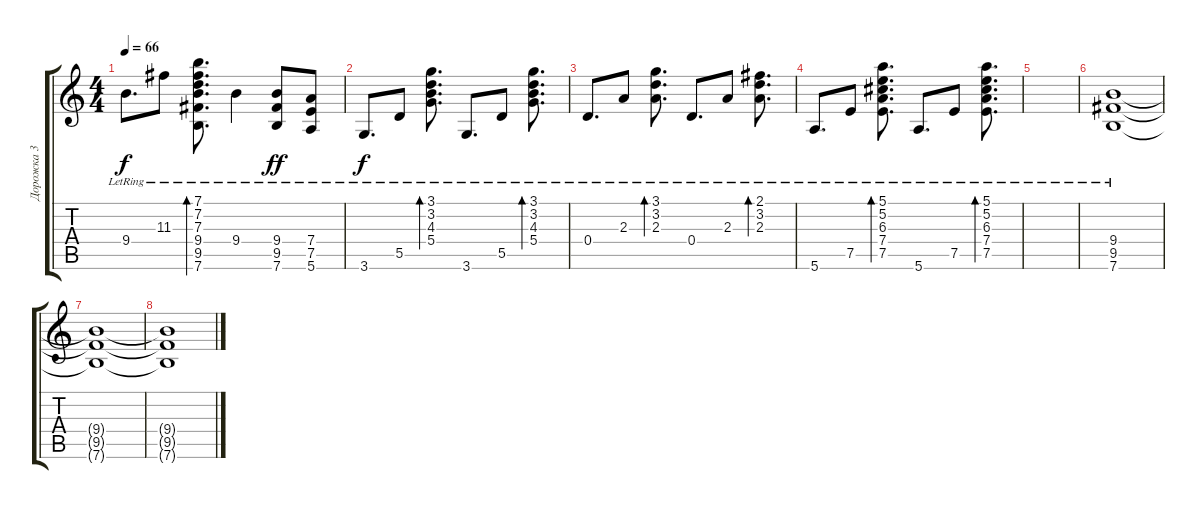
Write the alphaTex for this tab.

\track ("Дорожка 3" "Дорожка 3") {instrument electricguitarclean}
\staff {score tabs}
\tuning (E4 B3 G3 D3 A2 E2) {hide}
\ts (4 4)
\tempo 66
\clef g2
\ks c
9.4{lr}.8{d dy f} 11.3{lr}.8 (7.1{lr} 7.2{lr} 7.3{lr} 9.4{lr} 9.5{lr} 7.6{lr}).8{d bd 240} 9.4{lr}.4 (9.4{lr} 9.5{lr} 7.6{lr}).8{dy ff} (7.4{lr} 7.5{lr} 5.6{lr}).8 |
3.6{lr}.8{d dy f} 5.5{lr}.8 (3.1{lr} 3.2{lr} 4.3{lr} 5.4{lr}).8{d bd 120} 3.6{lr}.8{d} 5.5{lr}.8 (3.1{lr} 3.2{lr} 4.3{lr} 5.4{lr}).8{d bd 120} |
0.4{lr}.8{d} 2.3{lr}.8 (3.1{lr} 3.2{lr} 2.3{lr}).8{d bd 120} 0.4{lr}.8{d} 2.3{lr}.8 (2.1{lr} 3.2{lr} 2.3{lr}).8{d bd 120} |
5.6{lr}.8{d} 7.5{lr}.8 (5.1{lr} 5.2{lr} 6.3{lr} 7.4{lr} 7.5{lr}).8{d bd 240} 5.6{lr}.8{d} 7.5{lr}.8 (5.1{lr} 5.2{lr} 6.3{lr} 7.4{lr} 7.5{lr}).8{d bd 240} |
|
(9.4{lr} 9.5{lr} 7.6{lr}).1 |
(9.4{t} 9.5{t} 7.6{t}).1 |
(9.4{t} 9.5{t} 7.6{t}).1
